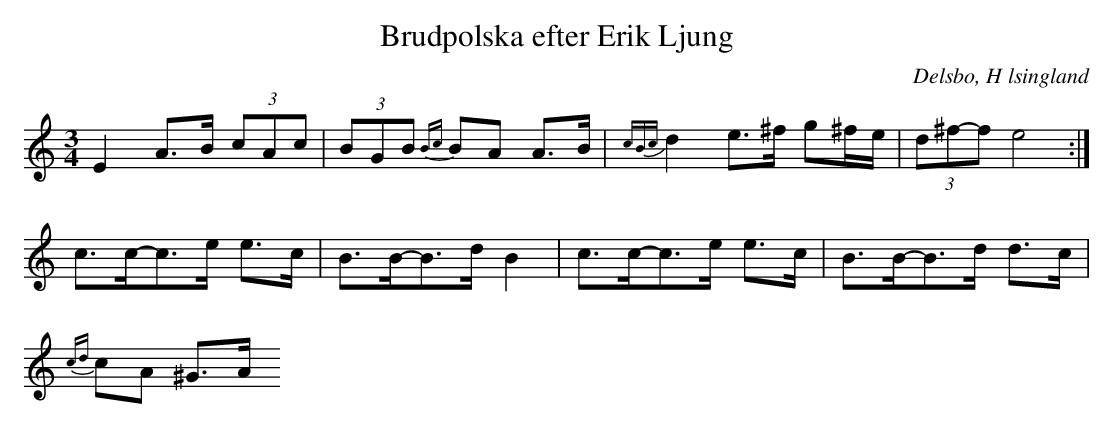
X:1
T: Brudpolska efter Erik Ljung
O: Delsbo, H lsingland
M: 3/4
L: 1/8
K: Am
E2 A>B (3cAc| (3BGB {Bc}BA A>B|{cBc}d2 e>^f g^f/e/|(3d^f-f e4 :|
c>c-c>e e>c|B>B-B>d B2|c>c-c>e e>c|B>B-B>d d>c|
{cd}cA ^G>A
